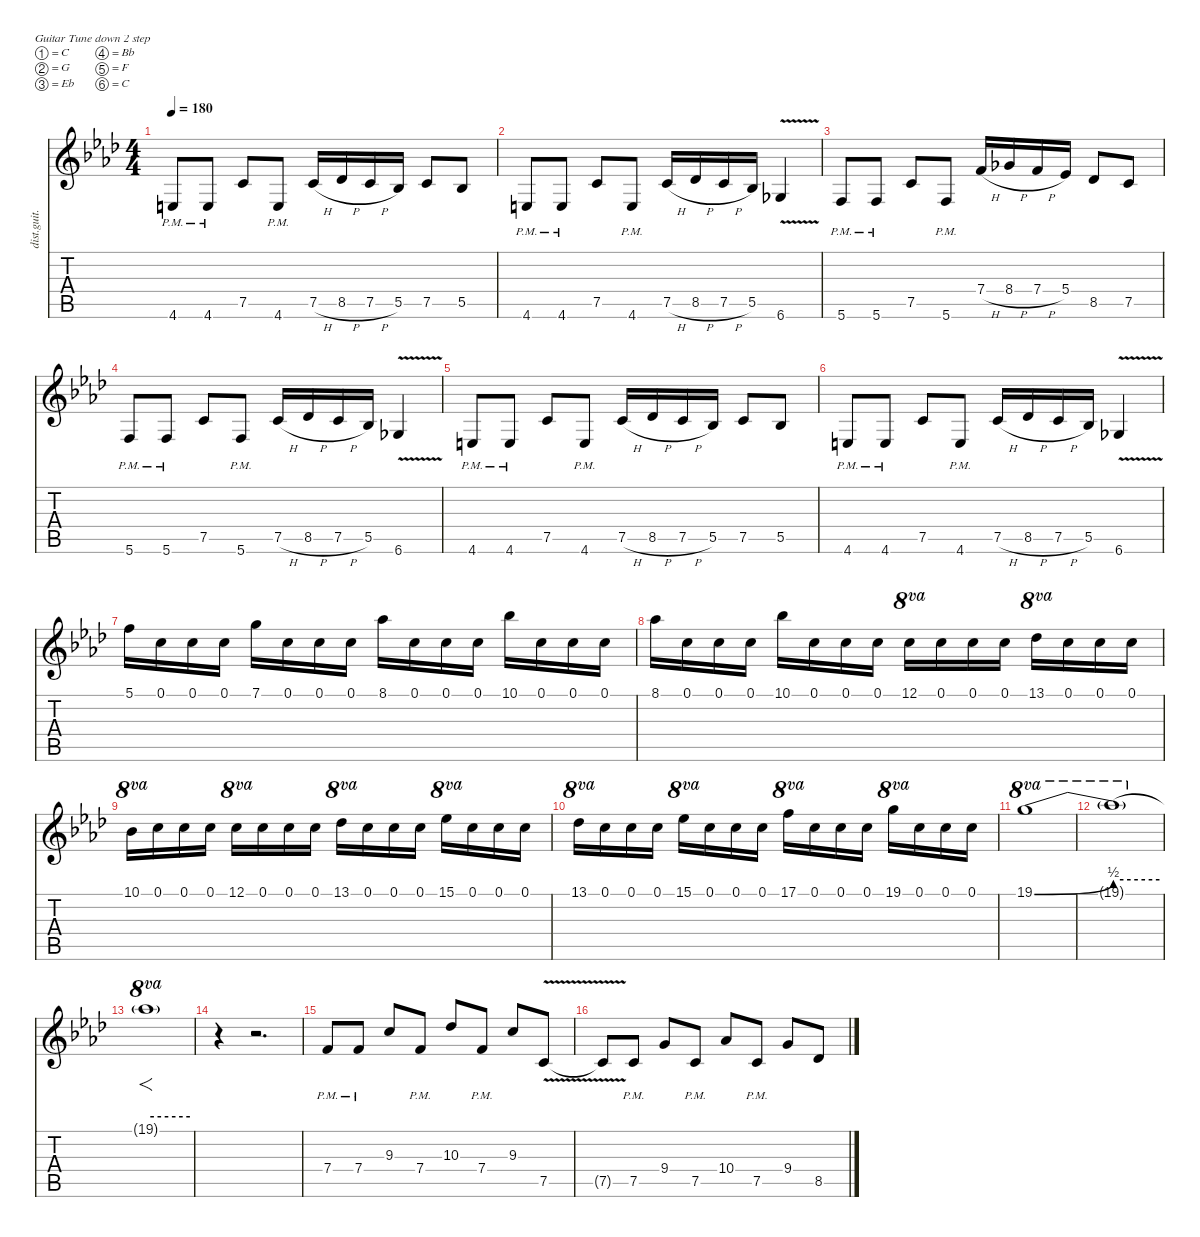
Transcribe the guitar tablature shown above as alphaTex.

\defaultSystemsLayout 4
\hideDynamics
\bracketExtendMode nobrackets
\track ("Rob" "dist.guit.") {instrument distortionguitar}
\staff {score tabs}
\tuning (C4 G3 Eb3 Bb2 F2 C2)
\ts (4 4)
\tempo 180
\clef g2
\ks fminor
4.6{pm acc forcenatural}.8{dy f beam Up} 4.6{pm acc forcenatural}.8{beam Up} 7.5{acc forcenatural}.8{beam Up} 4.6{pm acc forcenatural}.8{beam Up} 7.5{h acc forcenatural}.16{beam Up} 8.5{h acc b}.16{beam Up} 7.5{h acc forcenatural}.16{beam Up} 5.5{acc b}.16{beam Up} 7.5{acc forcenatural}.8{beam Up} 5.5{acc b}.8{beam Up} |
4.6{pm acc forcenatural}.8{beam Up} 4.6{pm acc forcenatural}.8{beam Up} 7.5{acc forcenatural}.8{beam Up} 4.6{pm acc forcenatural}.8{beam Up} 7.5{h acc forcenatural}.16{beam Up} 8.5{h acc b}.16{beam Up} 7.5{h acc forcenatural}.16{beam Up} 5.5{acc b}.16{beam Up} 6.6{v acc b}.4{beam Up} |
5.6{pm acc forcenatural}.8{beam Up} 5.6{pm acc forcenatural}.8{beam Up} 7.5{acc forcenatural}.8{beam Up} 5.6{pm acc forcenatural}.8{beam Up} 7.4{h acc forcenatural}.16{beam Up} 8.4{h acc b}.16{beam Up} 7.4{h acc forcenatural}.16{beam Up} 5.4{acc b}.16{beam Up} 8.5{acc b}.8{beam Up} 7.5{acc forcenatural}.8{beam Up} |
5.6{pm acc forcenatural}.8{beam Up} 5.6{pm acc forcenatural}.8{beam Up} 7.5{acc forcenatural}.8{beam Up} 5.6{pm acc forcenatural}.8{beam Up} 7.5{h acc forcenatural}.16{beam Up} 8.5{h acc b}.16{beam Up} 7.5{h acc forcenatural}.16{beam Up} 5.5{acc b}.16{beam Up} 6.6{v acc b}.4{beam Up} |
4.6{pm acc forcenatural}.8{beam Up} 4.6{pm acc forcenatural}.8{beam Up} 7.5{acc forcenatural}.8{beam Up} 4.6{pm acc forcenatural}.8{beam Up} 7.5{h acc forcenatural}.16{beam Up} 8.5{h acc b}.16{beam Up} 7.5{h acc forcenatural}.16{beam Up} 5.5{acc b}.16{beam Up} 7.5{acc forcenatural}.8{beam Up} 5.5{acc b}.8{beam Up} |
4.6{pm acc forcenatural}.8{beam Up} 4.6{pm acc forcenatural}.8{beam Up} 7.5{acc forcenatural}.8{beam Up} 4.6{pm acc forcenatural}.8{beam Up} 7.5{h acc forcenatural}.16{beam Up} 8.5{h acc b}.16{beam Up} 7.5{h acc forcenatural}.16{beam Up} 5.5{acc b}.16{beam Up} 6.6{v acc b}.4{beam Up} |
5.1{acc forcenatural}.16{beam Down} 0.1{acc forcenatural}.16{beam Down} 0.1{acc forcenatural}.16{beam Down} 0.1{acc forcenatural}.16{beam Down} 7.1{acc forcenatural}.16{beam Down} 0.1{acc forcenatural}.16{beam Down} 0.1{acc forcenatural}.16{beam Down} 0.1{acc forcenatural}.16{beam Down} 8.1{acc b}.16{beam Down} 0.1{acc forcenatural}.16{beam Down} 0.1{acc forcenatural}.16{beam Down} 0.1{acc forcenatural}.16{beam Down} 10.1{acc b}.16{beam Down} 0.1{acc forcenatural}.16{beam Down} 0.1{acc forcenatural}.16{beam Down} 0.1{acc forcenatural}.16{beam Down} |
8.1{acc b}.16{beam Down} 0.1{acc forcenatural}.16{beam Down} 0.1{acc forcenatural}.16{beam Down} 0.1{acc forcenatural}.16{beam Down} 10.1{acc b}.16{beam Down} 0.1{acc forcenatural}.16{beam Down} 0.1{acc forcenatural}.16{beam Down} 0.1{acc forcenatural}.16{beam Down} 12.1{acc forcenatural}.16{ot 8va beam Down} 0.1{acc forcenatural}.16{beam Down} 0.1{acc forcenatural}.16{beam Down} 0.1{acc forcenatural}.16{beam Down} 13.1{acc b}.16{ot 8va beam Down} 0.1{acc forcenatural}.16{beam Down} 0.1{acc forcenatural}.16{beam Down} 0.1{acc forcenatural}.16{beam Down} |
10.1{acc b}.16{ot 8va beam Down} 0.1{acc forcenatural}.16{beam Down} 0.1{acc forcenatural}.16{beam Down} 0.1{acc forcenatural}.16{beam Down} 12.1{acc forcenatural}.16{ot 8va beam Down} 0.1{acc forcenatural}.16{beam Down} 0.1{acc forcenatural}.16{beam Down} 0.1{acc forcenatural}.16{beam Down} 13.1{acc b}.16{ot 8va beam Down} 0.1{acc forcenatural}.16{beam Down} 0.1{acc forcenatural}.16{beam Down} 0.1{acc forcenatural}.16{beam Down} 15.1{acc b}.16{ot 8va beam Down} 0.1{acc forcenatural}.16{beam Down} 0.1{acc forcenatural}.16{beam Down} 0.1{acc forcenatural}.16{beam Down} |
13.1{acc b}.16{ot 8va beam Down} 0.1{acc forcenatural}.16{beam Down} 0.1{acc forcenatural}.16{beam Down} 0.1{acc forcenatural}.16{beam Down} 15.1{acc b}.16{ot 8va beam Down} 0.1{acc forcenatural}.16{beam Down} 0.1{acc forcenatural}.16{beam Down} 0.1{acc forcenatural}.16{beam Down} 17.1{acc forcenatural}.16{ot 8va beam Down} 0.1{acc forcenatural}.16{beam Down} 0.1{acc forcenatural}.16{beam Down} 0.1{acc forcenatural}.16{beam Down} 19.1{acc forcenatural}.16{ot 8va beam Down} 0.1{acc forcenatural}.16{beam Down} 0.1{acc forcenatural}.16{beam Down} 0.1{acc forcenatural}.16{beam Down} |
19.1{be (bend 0 0 60 2) acc forcenatural}.1{ot 8va beam Down} |
19.1{be (hold 0 2 60 2) t}.1{ot 8va beam Down} |
19.1{be (hold 0 2 60 2) t}.1{f ot 8va beam Down} |
r.4{beam Down} r.2{d beam Down} |
7.4{pm acc forcenatural}.8{beam Up} 7.4{pm acc forcenatural}.8{beam Up} 9.3{acc forcenatural}.8{beam Up} 7.4{pm acc forcenatural}.8{beam Up} 10.3{acc b}.8{beam Up} 7.4{pm acc forcenatural}.8{beam Up} 9.3{acc forcenatural}.8{beam Up} 7.5{v acc forcenatural}.8{beam Up} |
7.5{v t acc forcenatural}.8{beam Up} 7.5{pm acc forcenatural}.8{beam Up} 9.4{acc forcenatural}.8{beam Up} 7.5{pm acc forcenatural}.8{beam Up} 10.4{acc b}.8{beam Up} 7.5{pm acc forcenatural}.8{beam Up} 9.4{acc forcenatural}.8{beam Up} 8.5{acc b}.8{beam Up}
